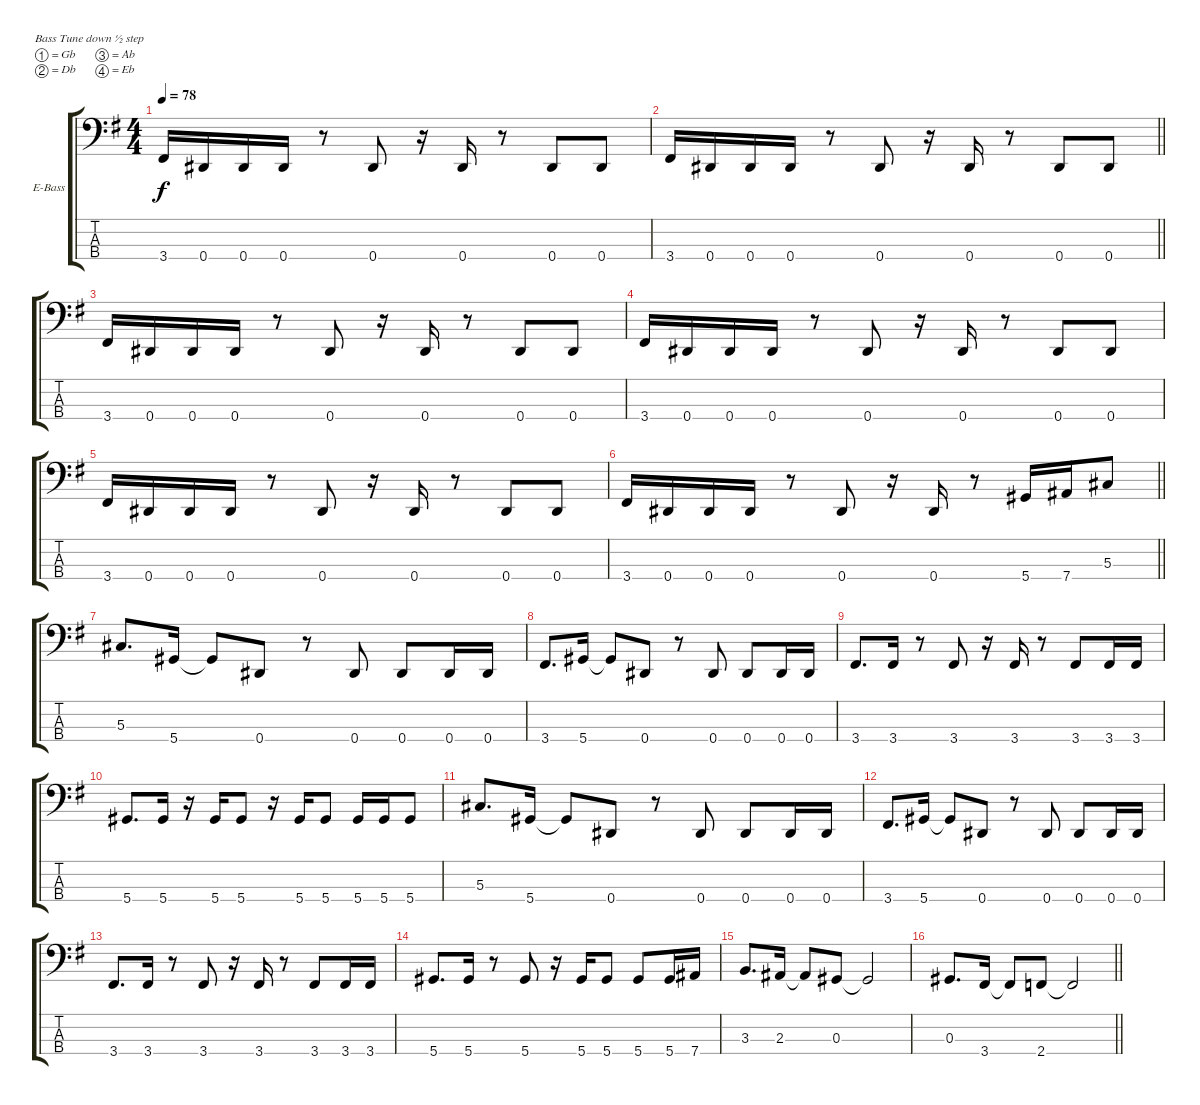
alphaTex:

\bracketExtendMode groupsimilarinstruments
\firstSystemTrackNameOrientation horizontal
\otherSystemsTrackNameOrientation horizontal
\track ("Untitled" "E-Bass") {instrument electricbassfinger}
\staff {score tabs}
\tuning (Gb2 Db2 Ab1 Eb1)
\ts (4 4)
\tempo 78
\clef f4
\ks g
3.4.16{dy f} 0.4.16 0.4.16 0.4.16 r.8 0.4.8 r.16 0.4.16 r.8 0.4.8 0.4.8 |
\barLineRight lightlight
3.4.16 0.4.16 0.4.16 0.4.16 r.8 0.4.8 r.16 0.4.16 r.8 0.4.8 0.4.8 |
3.4.16 0.4.16 0.4.16 0.4.16 r.8 0.4.8 r.16 0.4.16 r.8 0.4.8 0.4.8 |
3.4.16 0.4.16 0.4.16 0.4.16 r.8 0.4.8 r.16 0.4.16 r.8 0.4.8 0.4.8 |
3.4.16 0.4.16 0.4.16 0.4.16 r.8 0.4.8 r.16 0.4.16 r.8 0.4.8 0.4.8 |
\barLineRight lightlight
3.4.16 0.4.16 0.4.16 0.4.16 r.8 0.4.8 r.16 0.4.16 r.8 5.4.16 7.4.16 5.3.8 |
\section ("" " ")
5.3.8{d} 5.4.16 5.4{t}.8 0.4.8 r.8 0.4.8 0.4.8 0.4.16 0.4.16 |
3.4.8{d} 5.4.16 5.4{t}.8 0.4.8 r.8 0.4.8 0.4.8 0.4.16 0.4.16 |
3.4.8{d} 3.4.16 r.8 3.4.8 r.16 3.4.16 r.8 3.4.8 3.4.16 3.4.16 |
5.4.8{d} 5.4.16 r.16 5.4.16 5.4.8 r.16 5.4.16 5.4.8 5.4.16 5.4.16 5.4.8 |
5.3.8{d} 5.4.16 5.4{t}.8 0.4.8 r.8 0.4.8 0.4.8 0.4.16 0.4.16 |
3.4.8{d} 5.4.16 5.4{t}.8 0.4.8 r.8 0.4.8 0.4.8 0.4.16 0.4.16 |
3.4.8{d} 3.4.16 r.8 3.4.8 r.16 3.4.16 r.8 3.4.8 3.4.16 3.4.16 |
5.4.8{d} 5.4.16 r.8 5.4.8 r.16 5.4.16 5.4.8 5.4.8 5.4.16 7.4.16 |
3.3.8{d} 2.3.16 2.3{t}.8 0.3.8 0.3{t}.2 |
\barLineRight lightlight
0.3.8{d} 3.4.16 3.4{t}.8 2.4.8 2.4{t}.2
